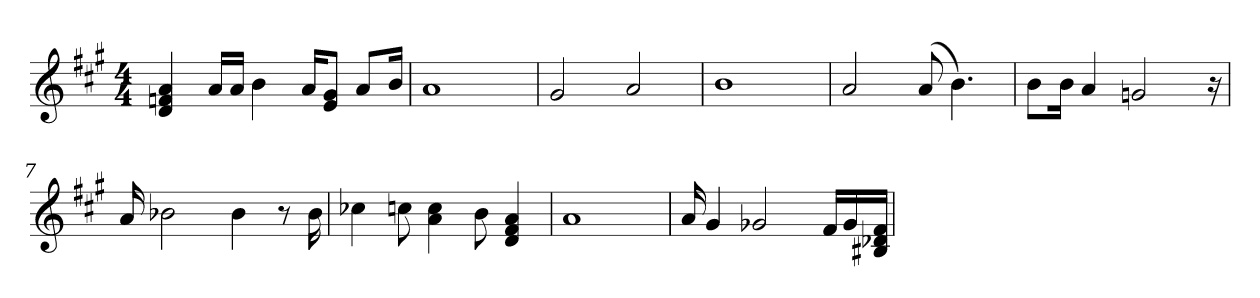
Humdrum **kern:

**kern
*part1
*staff1
*clefG2
*k[f#c#g#]
*M4/4
=1
4d 4fn 4a
16a/LL
16a/JJ
4b
16a/KL
8e/ 8g#/J
8a/L
16b/Jk
=2
1a
=3
2g#
2a
=4
1b
=5
2a
(8a
4.b)
=6
8b\L
16b\Jk
4a
2gn
16r
=7
16a
2b-X
4b-
8r
16b-
=8
4cc-X
8ccn
4a 4cc
8b
4d 4f# 4a
=9
1a
=10
16a
4g#
2g-X
16f#/LL
16g-/
16B#X/ 16d-X/ 16f#/JJ
=
*-
